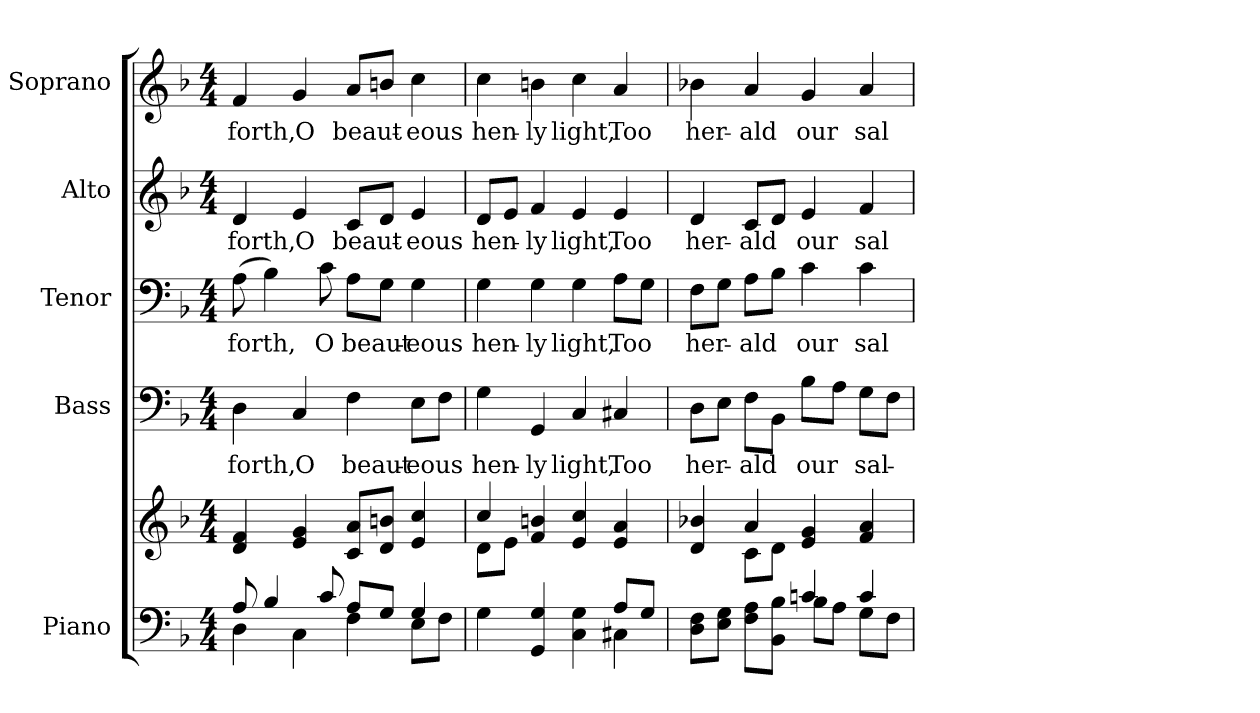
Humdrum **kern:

**kern	**kern	**kern	**text	**kern	**text	**kern	**text	**kern	**text
*part5	*part5	*part4	*part4	*part3	*part3	*part2	*part2	*part1	*part1
*staff6	*staff5	*staff4	*staff4	*staff3	*staff3	*staff2	*staff2	*staff1	*staff1
*I"Piano	*	*I"Bass	*	*I"Tenor	*	*I"Alto	*	*I"Soprano	*
*I'Pno.	*	*I'B.	*	*I'T.	*	*I'A.	*	*I'S.	*
*clefF4	*clefG2	*clefF4	*	*clefF4	*	*clefG2	*	*clefG2	*
*k[b-]	*k[b-]	*k[b-]	*	*k[b-]	*	*k[b-]	*	*k[b-]	*
*F:	*F:	*F:	*	*F:	*	*F:	*	*F:	*
*M4/4	*M4/4	*M4/4	*	*M4/4	*	*M4/4	*	*M4/4	*
=1	=1	=1	=1	=1	=1	=1	=1	=1	=1
*^	*	*	*	*	*	*	*	*	*
!	!	!	!	!LO:LY:b:color=#000000	!	!	!	!	!	!
!	!	!	!	!	!	!LO:LY:b:color=#000000	!	!	!	!
!	!	!	!	!	!	!	!	!LO:LY:b:color=#000000	!	!
!	!	!	!	!	!	!	!	!	!	!LO:LY:b:color=#000000
8Ai/	4Di\	4di/ 4fi	4Di\	forth,	(8Ai\	forth,	4di/	forth,	4fi/	forth,
4B-i/	.	.	.	.	4B-i\)	.	.	.	.	.
!	!	!	!	!LO:LY:b:color=#000000	!	!	!	!	!	!
!	!	!	!	!	!	!	!	!LO:LY:b:color=#000000	!	!
!	!	!	!	!	!	!	!	!	!	!LO:LY:b:color=#000000
.	4Ci\	4ei/ 4gi	4Ci/	O	.	.	4ei/	O	4gi/	O
!	!	!	!	!	!	!LO:LY:b:color=#000000	!	!	!	!
8ci/	.	.	.	.	8ci\	O	.	.	.	.
!	!	!	!	!LO:LY:b:color=#000000	!	!	!	!	!	!
!	!	!	!	!	!	!LO:LY:b:color=#000000	!	!	!	!
!	!	!	!	!	!	!	!	!LO:LY:b:color=#000000	!	!
!	!	!	!	!	!	!	!	!	!	!LO:LY:b:color=#000000
8Ai/L	4Fi\	8ci/ 8aiL	4Fi\	beaut-	8Ai\L	beaut-	8ci/L	beaut-	8ai/L	beaut-
8Gi/J	.	8di/ 8bniJ	.	.	8Gi\J	.	8di/J	.	8bni/J	.
!	!	!	!	!LO:LY:b:color=#000000	!	!	!	!	!	!
!	!	!	!	!	!	!LO:LY:b:color=#000000	!	!	!	!
!	!	!	!	!	!	!	!	!LO:LY:b:color=#000000	!	!
!	!	!	!	!	!	!	!	!	!	!LO:LY:b:color=#000000
4Gi/	8Ei\L	4ei/ 4cci	8Ei\L	-eous	4Gi\	-eous	4ei/	-eous	4cci\	-eous
.	8Fi\J	.	8Fi\J	.	.	.	.	.	.	.
=2	=2	=2	=2	=2	=2	=2	=2	=2	=2	=2
*	*	*^	*	*	*	*	*	*	*	*
!	!	!	!	!	!LO:LY:b:color=#000000	!	!	!	!	!	!
!	!	!	!	!	!	!	!LO:LY:b:color=#000000	!	!	!	!
!	!	!	!	!	!	!	!	!	!LO:LY:b:color=#000000	!	!
!	!	!	!	!	!	!	!	!	!	!	!LO:LY:b:color=#000000
4Gi\	2ryy	4cci/	8di\L	4Gi\	hen-	4Gi\	hen-	8di/L	hen-	4cci\	hen-
.	.	.	8ei\J	.	.	.	.	8ei/J	.	.	.
!	!	!	!	!	!LO:LY:b:color=#000000	!	!	!	!	!	!
!	!	!	!	!	!	!	!LO:LY:b:color=#000000	!	!	!	!
!	!	!	!	!	!	!	!	!	!LO:LY:b:color=#000000	!	!
!	!	!	!	!	!	!	!	!	!	!	!LO:LY:b:color=#000000
4GGi/ 4Gi	.	4fi/ 4bni	4ryy	4GGi/	-ly	4Gi\	-ly	4fi/	-ly	4bni\	-ly
!	!	!	!	!	!LO:LY:b:color=#000000	!	!	!	!	!	!
!	!	!	!	!	!	!	!LO:LY:b:color=#000000	!	!	!	!
!	!	!	!	!	!	!	!	!	!LO:LY:b:color=#000000	!	!
!	!	!	!	!	!	!	!	!	!	!	!LO:LY:b:color=#000000
4Ci\ 4Gi	4ryy	4ei/ 4cci	2ryy	4Ci/	light,	4Gi\	light,	4ei/	light,	4cci\	light,
!	!	!	!	!	!LO:LY:b:color=#000000	!	!	!	!	!	!
!	!	!	!	!	!	!	!LO:LY:b:color=#000000	!	!	!	!
!	!	!	!	!	!	!	!	!	!LO:LY:b:color=#000000	!	!
!	!	!	!	!	!	!	!	!	!	!	!LO:LY:b:color=#000000
8Ai/L	4C#Xi\	4ei/ 4ai	.	4C#Xi/	Too	8Ai\L	Too	4ei/	Too	4ai/	Too
8Gi/J	.	.	.	.	.	8Gi\J	.	.	.	.	.
!!LO:PB:g=z
=3	=3	=3	=3	=3	=3	=3	=3	=3	=3	=3	=3
!	!	!	!	!	!LO:LY:b:color=#000000	!	!	!	!	!	!
!	!	!	!	!	!	!	!LO:LY:b:color=#000000	!	!	!	!
!	!	!	!	!	!	!	!	!	!LO:LY:b:color=#000000	!	!
!	!	!	!	!	!	!	!	!	!	!	!LO:LY:b:color=#000000
8Di\ 8FiL	2ryy	4di/ 4b-Xi	4ryy	8Di\L	her-	8Fi\L	her-	4di/	her-	4b-Xi\	her-
8Ei\ 8GiJ	.	.	.	8Ei\J	.	8Gi\J	.	.	.	.	.
!	!	!	!	!	!LO:LY:b:color=#000000	!	!	!	!	!	!
!	!	!	!	!	!	!	!LO:LY:b:color=#000000	!	!	!	!
!	!	!	!	!	!	!	!	!	!LO:LY:b:color=#000000	!	!
!	!	!	!	!	!	!	!	!	!	!	!LO:LY:b:color=#000000
8Fi\ 8AiL	.	4ai/	8ci\L	8Fi\L	-ald	8Ai\L	-ald	8ci/L	-ald	4ai/	-ald
8BB-i\ 8B-iJ	.	.	8di\J	8BB-i\J	.	8B-i\J	.	8di/J	.	.	.
!	!	!	!	!	!LO:LY:b:color=#000000	!	!	!	!	!	!
!	!	!	!	!	!	!	!LO:LY:b:color=#000000	!	!	!	!
!	!	!	!	!	!	!	!	!	!LO:LY:b:color=#000000	!	!
!	!	!	!	!	!	!	!	!	!	!	!LO:LY:b:color=#000000
4cni/	8B-i\L	4ei/ 4gi	2ryy	8B-i\L	our	4ci\	our	4ei/	our	4gi/	our
.	8Ai\J	.	.	8Ai\J	.	.	.	.	.	.	.
!	!	!	!	!	!LO:LY:b:color=#000000	!	!	!	!	!	!
!	!	!	!	!	!	!	!LO:LY:b:color=#000000	!	!	!	!
!	!	!	!	!	!	!	!	!	!LO:LY:b:color=#000000	!	!
!	!	!	!	!	!	!	!	!	!	!	!LO:LY:b:color=#000000
4ci/	8Gi\L	4fi/ 4ai	.	8Gi\L	sal-	4ci\	sal-	4fi/	sal-	4ai/	sal-
.	8Fi\J	.	.	8Fi\J	.	.	.	.	.	.	.
*v	*v	*	*	*	*	*	*	*	*	*	*
*	*v	*v	*	*	*	*	*	*	*	*
=	=	=	=	=	=	=	=	=	=
*-	*-	*-	*-	*-	*-	*-	*-	*-	*-
